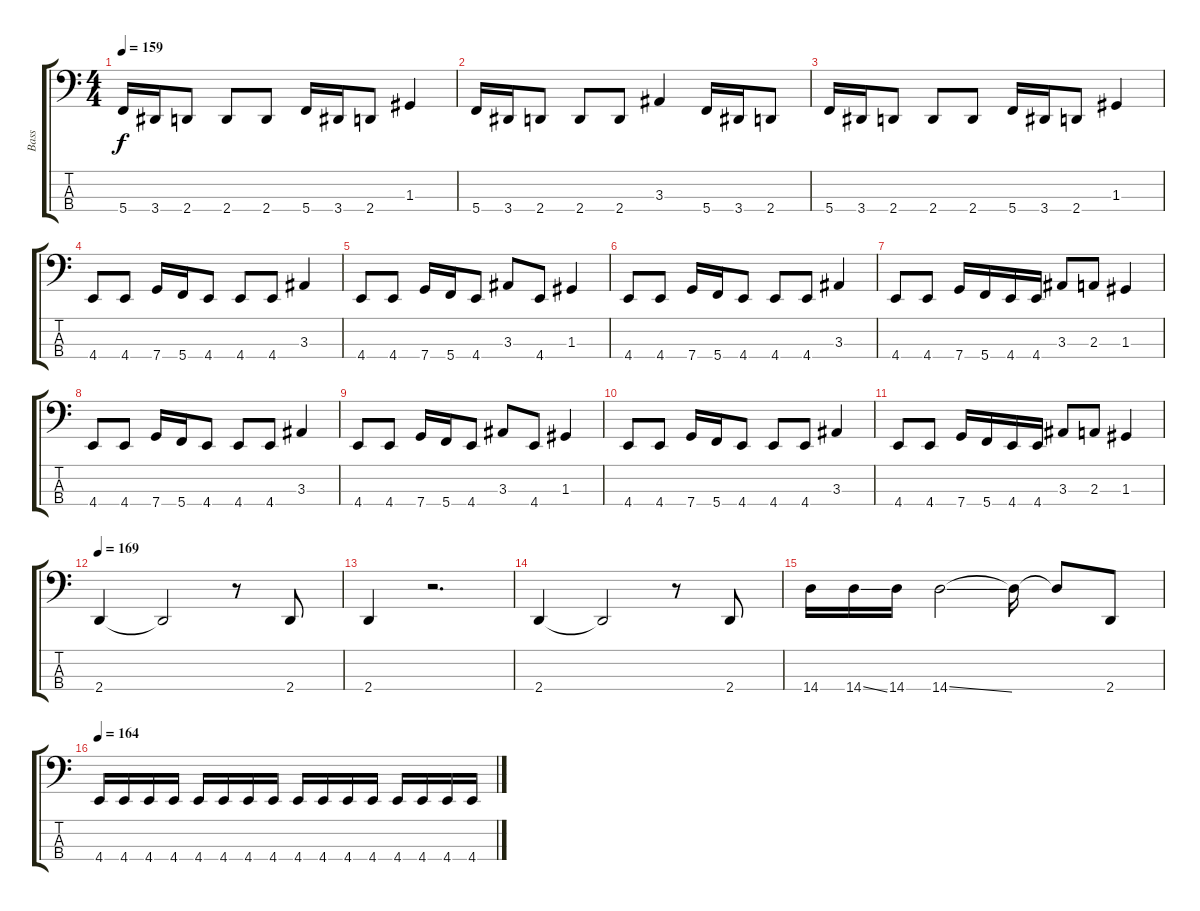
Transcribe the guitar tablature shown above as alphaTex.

\track ("Bass" "Bass") {instrument electricbasspick}
\staff {score tabs}
\tuning (F2 C2 G1 C1) {hide}
\ts (4 4)
\tempo 159
\clef f4
\ks c
5.4.16{dy f} 3.4.16 2.4.8 2.4.8 2.4.8 5.4.16 3.4.16 2.4.8 1.3.4 |
5.4.16 3.4.16 2.4.8 2.4.8 2.4.8 3.3.4 5.4.16 3.4.16 2.4.8 |
5.4.16 3.4.16 2.4.8 2.4.8 2.4.8 5.4.16 3.4.16 2.4.8 1.3.4 |
4.4.8 4.4.8 7.4.16 5.4.16 4.4.8 4.4.8 4.4.8 3.3.4 |
4.4.8 4.4.8 7.4.16 5.4.16 4.4.8 3.3.8 4.4.8 1.3.4 |
4.4.8 4.4.8 7.4.16 5.4.16 4.4.8 4.4.8 4.4.8 3.3.4 |
4.4.8 4.4.8 7.4.16 5.4.16 4.4.16 4.4.16 3.3.8 2.3.8 1.3.4 |
4.4.8 4.4.8 7.4.16 5.4.16 4.4.8 4.4.8 4.4.8 3.3.4 |
4.4.8 4.4.8 7.4.16 5.4.16 4.4.8 3.3.8 4.4.8 1.3.4 |
4.4.8 4.4.8 7.4.16 5.4.16 4.4.8 4.4.8 4.4.8 3.3.4 |
4.4.8 4.4.8 7.4.16 5.4.16 4.4.16 4.4.16 3.3.8 2.3.8 1.3.4 |
\tempo 169
2.4.4 2.4{t}.2 r.8 2.4.8 |
2.4.4 r.2{d} |
2.4.4 2.4{t}.2 r.8 2.4.8 |
14.4.16 14.4{ss}.16 14.4.16 14.4{ss}.2 14.4{t}.16 14.4{t}.8 2.4.8 |
\tempo 164
4.4.16 4.4.16 4.4.16 4.4.16 4.4.16 4.4.16 4.4.16 4.4.16 4.4.16 4.4.16 4.4.16 4.4.16 4.4.16 4.4.16 4.4.16 4.4.16
